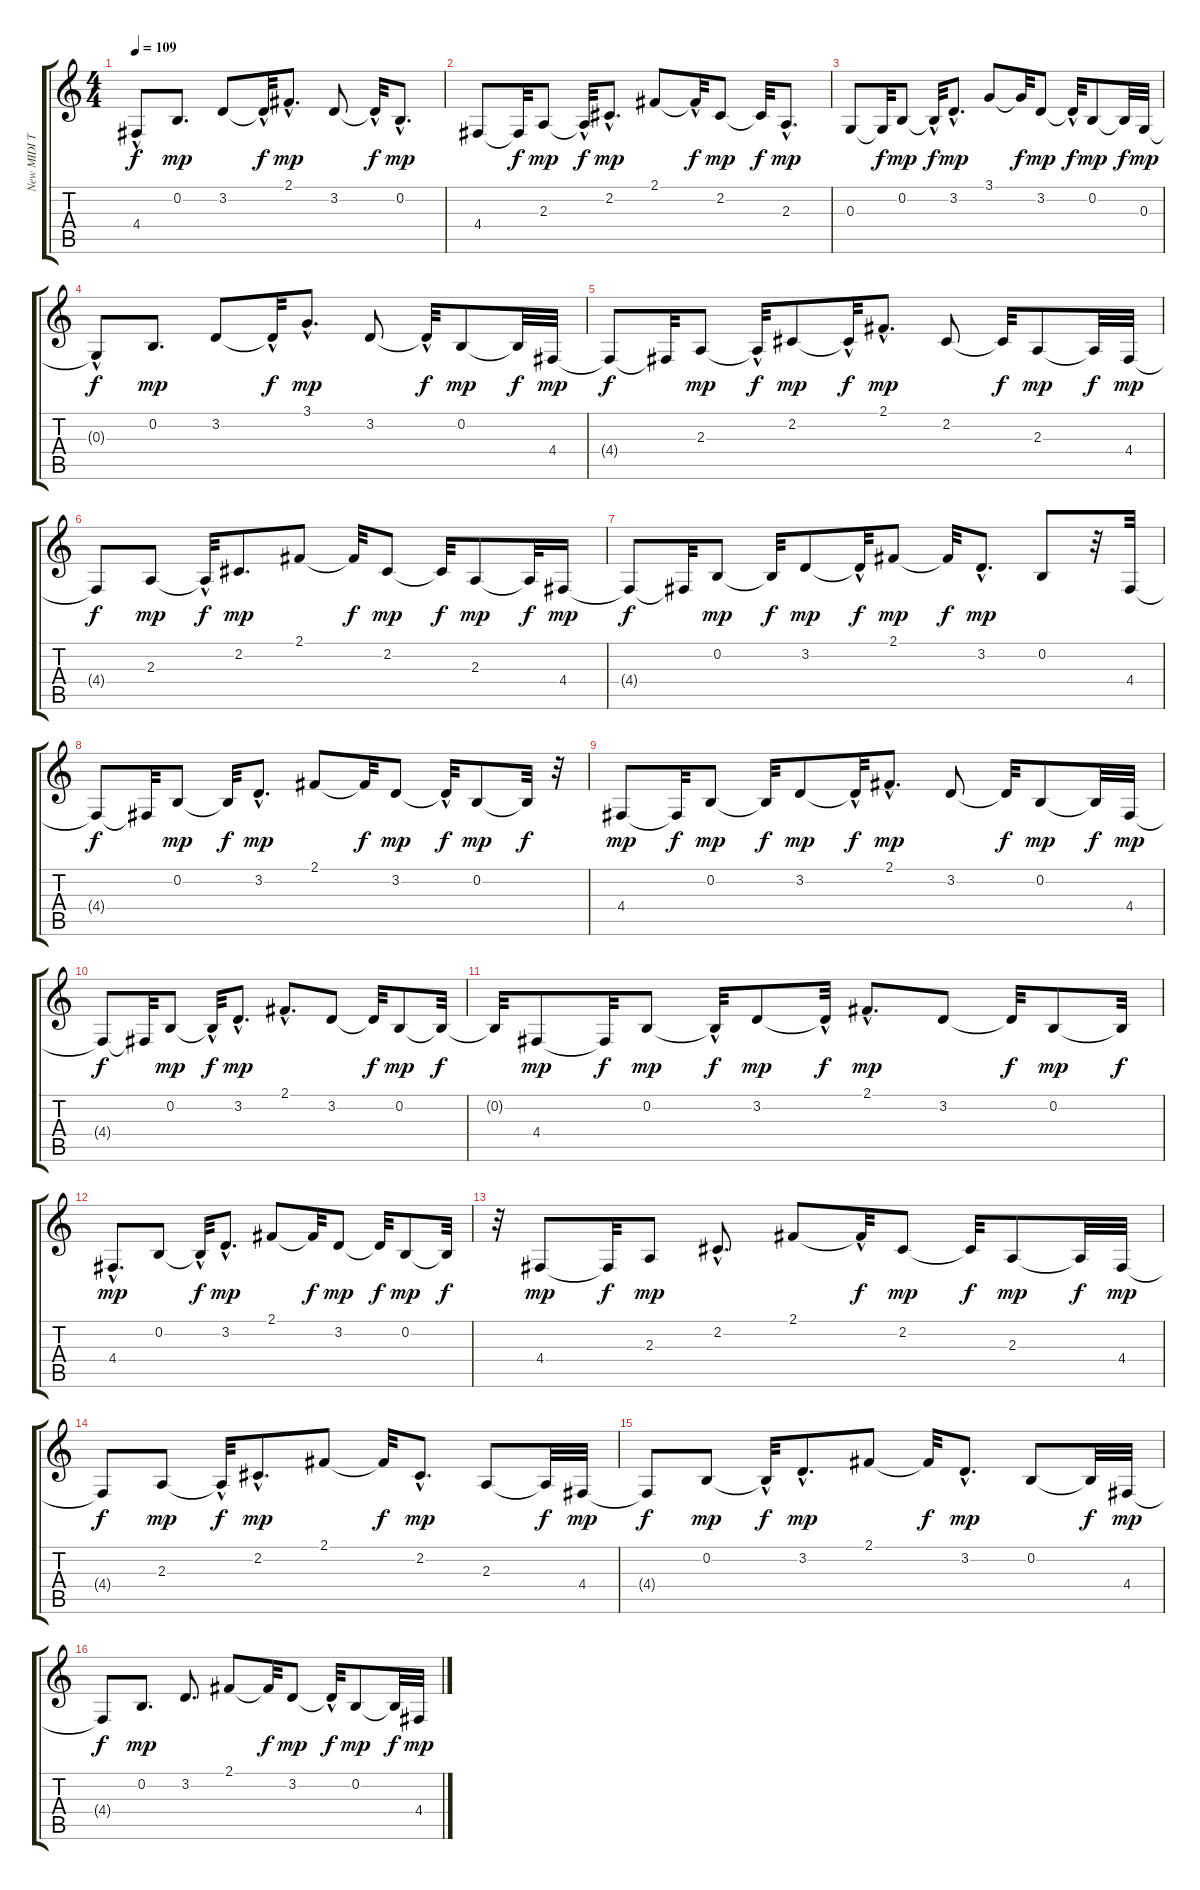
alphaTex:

\track ("New MIDI Track" "New MIDI T") {instrument orchestralharp}
\staff {score tabs}
\tuning (E4 B3 G3 D3 A2 E2) {hide}
\ts (4 4)
\tempo 109
\clef g2
\ks c
4.4{hac t}.8{dy f} 0.2.8{d dy mp} 3.2.8 3.2{hac t}.32{dy f} 2.1{hac}.8{d dy mp} 3.2.8 3.2{hac t}.32{dy f} 0.2{hac}.8{d dy mp} |
4.4.8 4.4{t}.32{dy f} 2.3.8{dy mp} 2.3{hac t}.32{dy f} 2.2{hac}.8{d dy mp} 2.1.8 2.1{hac t}.32{dy f} 2.2.8{dy mp} 2.2{t}.32{dy f} 2.3{hac}.8{d dy mp} |
0.3.8 0.3{t}.32{dy f} 0.2.8{dy mp} 0.2{hac t}.32{dy f} 3.2{hac}.8{d dy mp} 3.1.8 3.1{t}.32{dy f} 3.2.8{dy mp} 3.2{hac t}.32{dy f} 0.2.8{dy mp} 0.2{t}.32{dy f} 0.3.32{dy mp} |
0.3{hac t}.8{dy f} 0.2.8{d dy mp} 3.2.8 3.2{hac t}.32{dy f} 3.1{hac}.8{d dy mp} 3.2.8 3.2{hac t}.32{dy f} 0.2.8{dy mp} 0.2{t}.32{dy f} 4.4.32{dy mp} |
4.4{t}.8{dy f} 4.4{t}.32 2.3.8{dy mp} 2.3{hac t}.32{dy f} 2.2.8{dy mp} 2.2{hac t}.32{dy f} 2.1{hac}.8{d dy mp} 2.2.8 2.2{t}.32{dy f} 2.3.8{dy mp} 2.3{t}.32{dy f} 4.4.32{dy mp} |
4.4{t}.8{dy f} 2.3.8{dy mp} 2.3{hac t}.32{dy f} 2.2.8{d dy mp} 2.1.8 2.1{t}.32{dy f} 2.2.8{dy mp} 2.2{t}.32{dy f} 2.3.8{dy mp} 2.3{t}.32{dy f} 4.4.16{dy mp} |
4.4{t}.8{dy f} 4.4{t}.32 0.2.8{dy mp} 0.2{t}.32{dy f} 3.2.8{dy mp} 3.2{hac t}.32{dy f} 2.1.8{dy mp} 2.1{t}.32{dy f} 3.2{hac}.8{d dy mp} 0.2.8 r.32 4.4.32 |
4.4{t}.8{dy f} 4.4{t}.32 0.2.8{dy mp} 0.2{t}.32{dy f} 3.2{hac}.8{d dy mp} 2.1.8 2.1{t}.32{dy f} 3.2.8{dy mp} 3.2{hac t}.32{dy f} 0.2.8{dy mp} 0.2{t}.32{dy f} r.32 |
4.4.8{dy mp} 4.4{t}.32{dy f} 0.2.8{dy mp} 0.2{t}.32{dy f} 3.2.8{dy mp} 3.2{hac t}.32{dy f} 2.1{hac}.8{d dy mp} 3.2.8 3.2{t}.32{dy f} 0.2.8{dy mp} 0.2{t}.32{dy f} 4.4.32{dy mp} |
4.4{t}.8{dy f} 4.4{t}.32 0.2.8{dy mp} 0.2{hac t}.32{dy f} 3.2{hac}.8{d dy mp} 2.1{hac}.8{d} 3.2.8 3.2{t}.32{dy f} 0.2.8{dy mp} 0.2{t}.32{dy f} |
0.2{t}.32 4.4.8{dy mp} 4.4{t}.32{dy f} 0.2.8{dy mp} 0.2{hac t}.32{dy f} 3.2.8{dy mp} 3.2{hac t}.32{dy f} 2.1{hac}.8{d dy mp} 3.2.8 3.2{t}.32{dy f} 0.2.8{dy mp} 0.2{t}.32{dy f} |
4.4{hac}.8{d dy mp} 0.2.8 0.2{hac t}.32{dy f} 3.2{hac}.8{d dy mp} 2.1.8 2.1{t}.32{dy f} 3.2.8{dy mp} 3.2{t}.32{dy f} 0.2.8{dy mp} 0.2{t}.32{dy f} |
r.32 4.4.8{dy mp} 4.4{t}.32{dy f} 2.3.8{dy mp} 2.2{hac}.8{d} 2.1.8 2.1{hac t}.32{dy f} 2.2.8{dy mp} 2.2{t}.32{dy f} 2.3.8{dy mp} 2.3{t}.32{dy f} 4.4.32{dy mp} |
4.4{t}.8{dy f} 2.3.8{dy mp} 2.3{hac t}.32{dy f} 2.2{hac}.8{d dy mp} 2.1.8 2.1{t}.32{dy f} 2.2{hac}.8{d dy mp} 2.3.8 2.3{t}.32{dy f} 4.4.32{dy mp} |
4.4{t}.8{dy f} 0.2.8{dy mp} 0.2{hac t}.32{dy f} 3.2{hac}.8{d dy mp} 2.1.8 2.1{t}.32{dy f} 3.2{hac}.8{d dy mp} 0.2.8 0.2{t}.32{dy f} 4.4.32{dy mp} |
4.4{t}.8{dy f} 0.2.8{d dy mp} 3.2.8{d} 2.1.8 2.1{t}.32{dy f} 3.2.8{dy mp} 3.2{hac t}.32{dy f} 0.2.8{dy mp} 0.2{t}.32{dy f} 4.4.32{dy mp}
